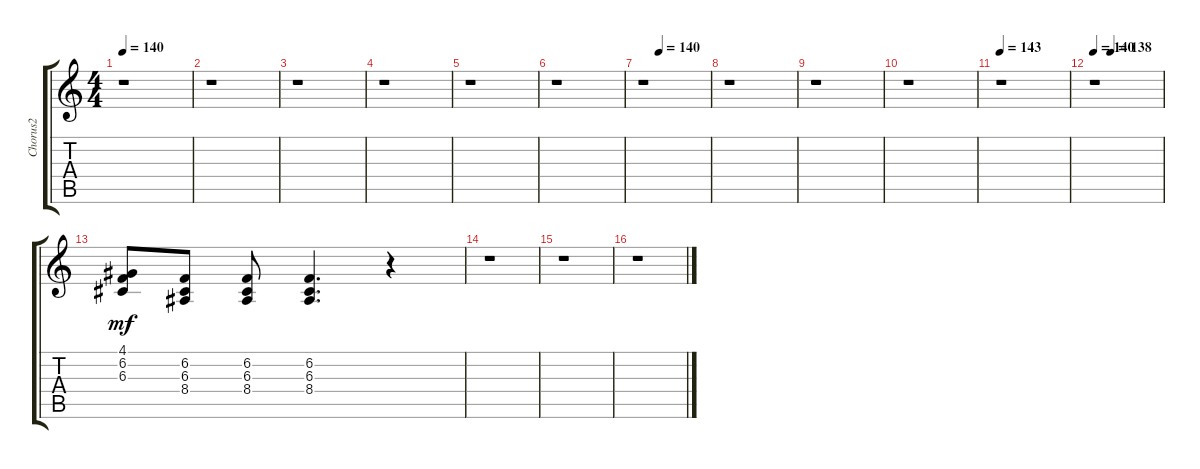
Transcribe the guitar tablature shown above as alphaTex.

\track ("Chorus2" "Chorus2") {instrument choiraahs}
\staff {score tabs}
\tuning (E4 B3 G3 D3 A2 E2) {hide}
\ts (4 4)
\tempo 140
\clef g2
\ks c
r.1{dy mf} |
r.1 |
r.1 |
r.1 |
r.1 |
r.1 |
\tempo (140 0.25)
r.1 |
r.1 |
r.1 |
r.1 |
\tempo 143
r.1 |
\tempo 140
\tempo (138 0.25)
r.1 |
(4.1 6.2 6.3).8 (6.2 6.3 8.4).8 (6.2 6.3 8.4).8 (6.2 6.3 8.4).4{d} r.4 |
r.1 |
r.1 |
r.1
